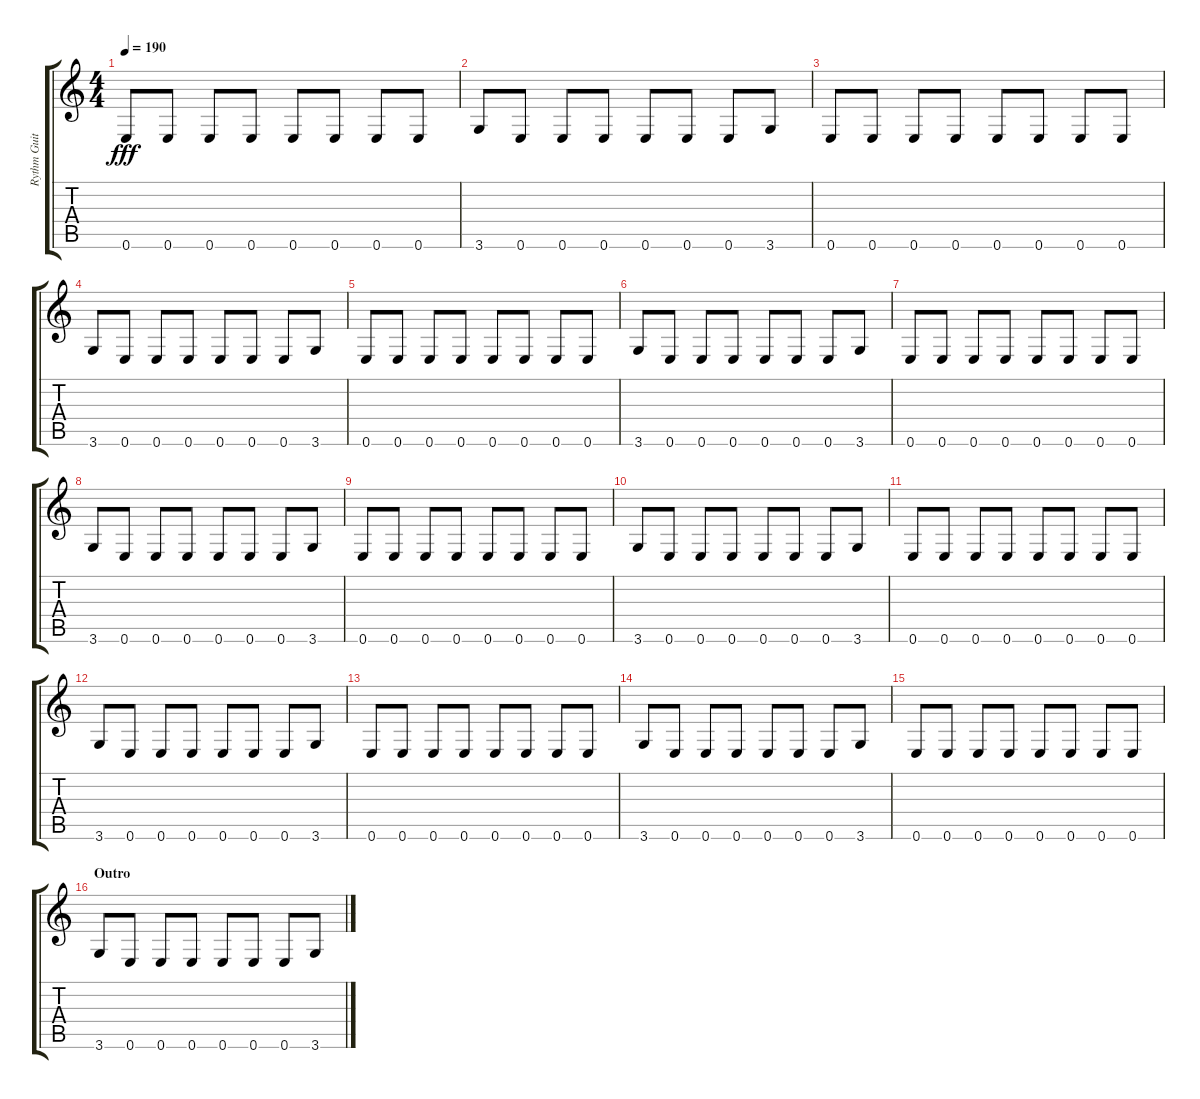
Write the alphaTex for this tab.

\track ("Rythm Guitar" "Rythm Guit") {instrument overdrivenguitar}
\staff {score tabs}
\tuning (E4 B3 G3 D3 A2 E2) {hide}
\ts (4 4)
\tempo 190
\clef g2
\ks c
0.6.8{dy fff} 0.6.8 0.6.8 0.6.8 0.6.8 0.6.8 0.6.8 0.6.8 |
3.6.8 0.6.8 0.6.8 0.6.8 0.6.8 0.6.8 0.6.8 3.6.8 |
0.6.8 0.6.8 0.6.8 0.6.8 0.6.8 0.6.8 0.6.8 0.6.8 |
3.6.8 0.6.8 0.6.8 0.6.8 0.6.8 0.6.8 0.6.8 3.6.8 |
0.6.8 0.6.8 0.6.8 0.6.8 0.6.8 0.6.8 0.6.8 0.6.8 |
3.6.8 0.6.8 0.6.8 0.6.8 0.6.8 0.6.8 0.6.8 3.6.8 |
0.6.8 0.6.8 0.6.8 0.6.8 0.6.8 0.6.8 0.6.8 0.6.8 |
3.6.8 0.6.8 0.6.8 0.6.8 0.6.8 0.6.8 0.6.8 3.6.8 |
0.6.8 0.6.8 0.6.8 0.6.8 0.6.8 0.6.8 0.6.8 0.6.8 |
3.6.8 0.6.8 0.6.8 0.6.8 0.6.8 0.6.8 0.6.8 3.6.8 |
0.6.8 0.6.8 0.6.8 0.6.8 0.6.8 0.6.8 0.6.8 0.6.8 |
3.6.8 0.6.8 0.6.8 0.6.8 0.6.8 0.6.8 0.6.8 3.6.8 |
0.6.8 0.6.8 0.6.8 0.6.8 0.6.8 0.6.8 0.6.8 0.6.8 |
3.6.8 0.6.8 0.6.8 0.6.8 0.6.8 0.6.8 0.6.8 3.6.8 |
0.6.8 0.6.8 0.6.8 0.6.8 0.6.8 0.6.8 0.6.8 0.6.8 |
\section ("" "Outro")
3.6.8 0.6.8 0.6.8 0.6.8 0.6.8 0.6.8 0.6.8 3.6.8
